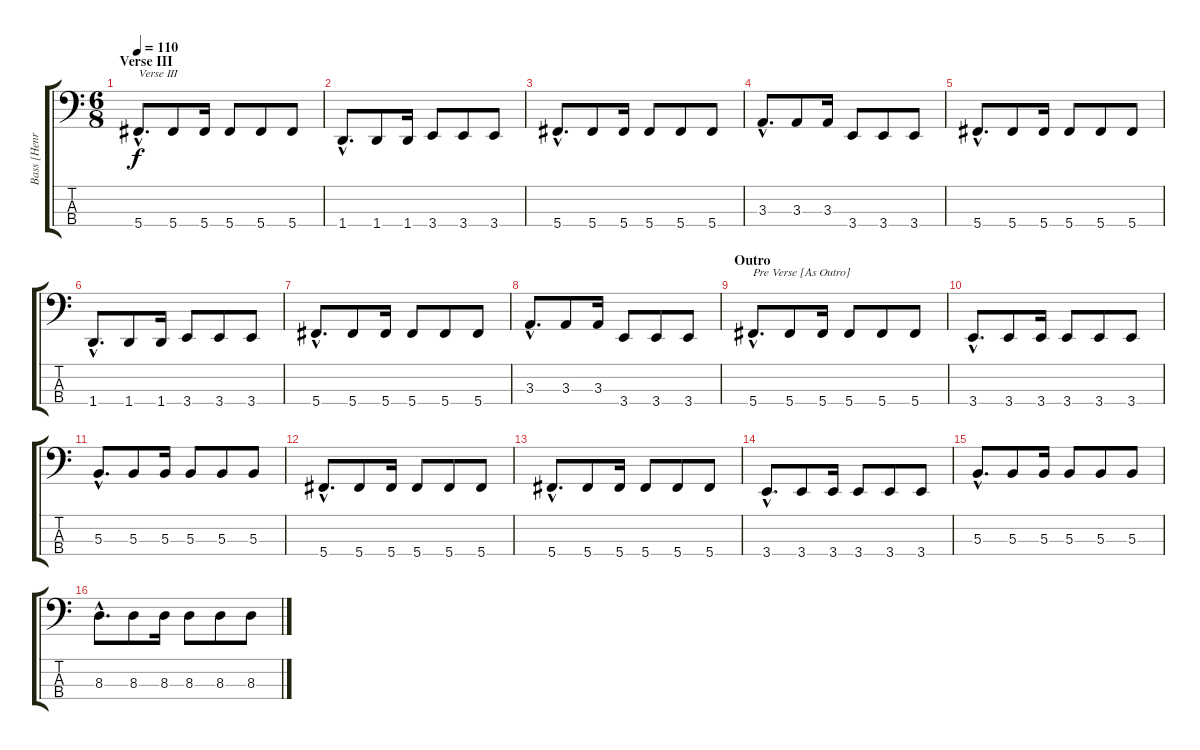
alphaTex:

\track ("Bass [Henriksson]" "Bass [Henr") {instrument electricbasspick}
\staff {score tabs}
\tuning (E2 B1 Gb1 Db1) {hide}
\ts (6 8)
\section ("" "Verse III")
\tempo 110
\clef f4
\ks c
5.4{hac}.8{d txt "Verse III" dy f} 5.4.8 5.4.16 5.4.8 5.4.8 5.4.8 |
1.4{hac}.8{d} 1.4.8 1.4.16 3.4.8 3.4.8 3.4.8 |
5.4{hac}.8{d} 5.4.8 5.4.16 5.4.8 5.4.8 5.4.8 |
3.3{hac}.8{d} 3.3.8 3.3.16 3.4.8 3.4.8 3.4.8 |
5.4{hac}.8{d} 5.4.8 5.4.16 5.4.8 5.4.8 5.4.8 |
1.4{hac}.8{d} 1.4.8 1.4.16 3.4.8 3.4.8 3.4.8 |
5.4{hac}.8{d} 5.4.8 5.4.16 5.4.8 5.4.8 5.4.8 |
3.3{hac}.8{d} 3.3.8 3.3.16 3.4.8 3.4.8 3.4.8 |
\section ("" "Outro")
5.4{hac}.8{d txt "Pre Verse [As Outro]"} 5.4.8 5.4.16 5.4.8 5.4.8 5.4.8 |
3.4{hac}.8{d} 3.4.8 3.4.16 3.4.8 3.4.8 3.4.8 |
5.3{hac}.8{d} 5.3.8 5.3.16 5.3.8 5.3.8 5.3.8 |
5.4{hac}.8{d} 5.4.8 5.4.16 5.4.8 5.4.8 5.4.8 |
5.4{hac}.8{d} 5.4.8 5.4.16 5.4.8 5.4.8 5.4.8 |
3.4{hac}.8{d} 3.4.8 3.4.16 3.4.8 3.4.8 3.4.8 |
5.3{hac}.8{d} 5.3.8 5.3.16 5.3.8 5.3.8 5.3.8 |
8.3{hac}.8{d} 8.3.8 8.3.16 8.3.8 8.3.8 8.3.8
